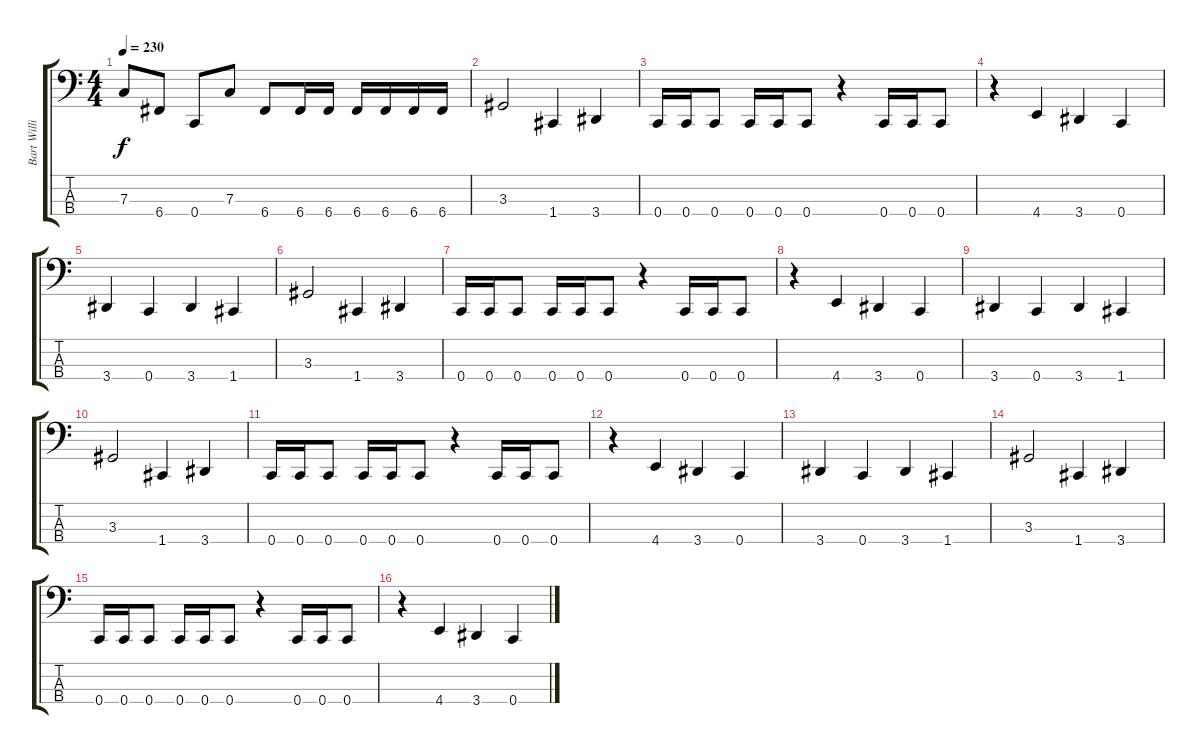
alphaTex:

\track ("Bart Williams" "Bart Willi") {instrument electricbassfinger}
\staff {score tabs}
\tuning (Eb2 Bb1 F1 C1) {hide}
\ts (4 4)
\tempo 230
\clef f4
\ks c
7.3.8{dy f} 6.4.8 0.4.8 7.3.8 6.4.8 6.4.16 6.4.16 6.4.16 6.4.16 6.4.16 6.4.16 |
3.3.2 1.4.4 3.4.4 |
0.4.16 0.4.16 0.4.8 0.4.16 0.4.16 0.4.8 r.4 0.4.16 0.4.16 0.4.8 |
r.4 4.4.4 3.4.4 0.4.4 |
3.4.4 0.4.4 3.4.4 1.4.4 |
3.3.2 1.4.4 3.4.4 |
0.4.16 0.4.16 0.4.8 0.4.16 0.4.16 0.4.8 r.4 0.4.16 0.4.16 0.4.8 |
r.4 4.4.4 3.4.4 0.4.4 |
3.4.4 0.4.4 3.4.4 1.4.4 |
3.3.2 1.4.4 3.4.4 |
0.4.16 0.4.16 0.4.8 0.4.16 0.4.16 0.4.8 r.4 0.4.16 0.4.16 0.4.8 |
r.4 4.4.4 3.4.4 0.4.4 |
3.4.4 0.4.4 3.4.4 1.4.4 |
3.3.2 1.4.4 3.4.4 |
0.4.16 0.4.16 0.4.8 0.4.16 0.4.16 0.4.8 r.4 0.4.16 0.4.16 0.4.8 |
r.4 4.4.4 3.4.4 0.4.4
